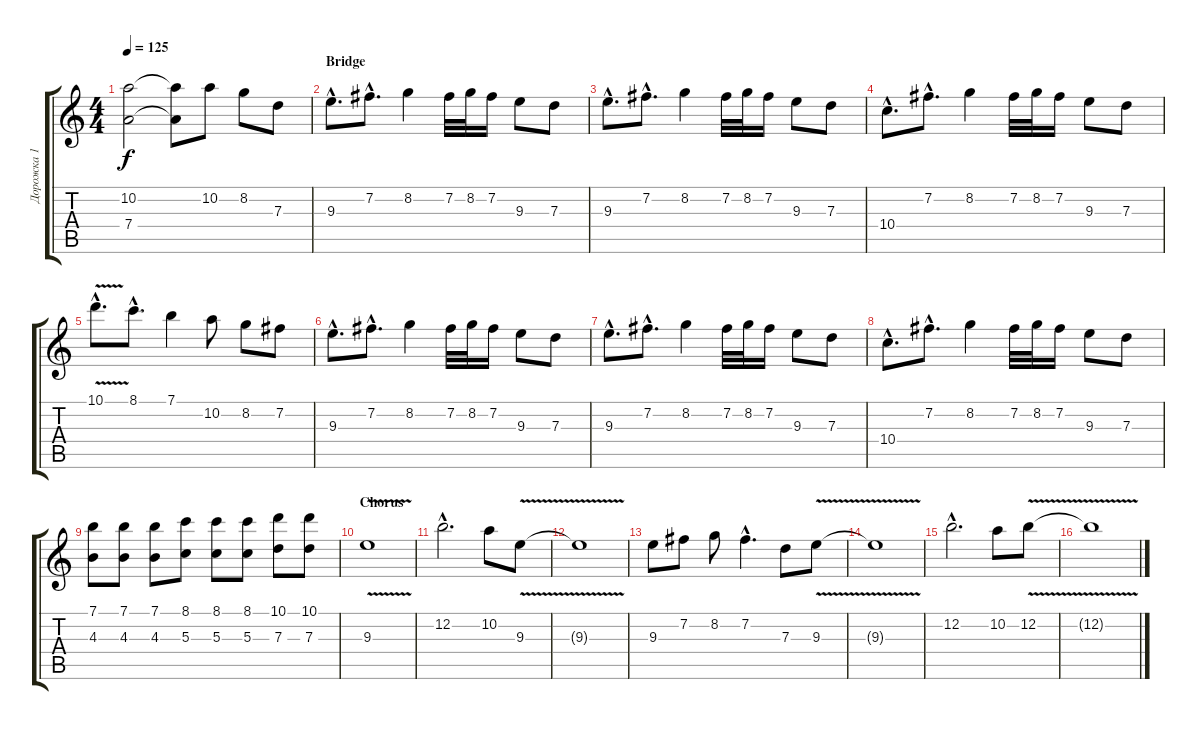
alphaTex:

\track ("Дорожка 1" "Дорожка 1") {instrument distortionguitar}
\staff {score tabs}
\tuning (E4 B3 G3 D3 A2 E2) {hide}
\ts (4 4)
\tempo 125
\clef g2
\ks c
(10.2 7.4).2{dy f} (10.2{t} 7.4{t}).8 10.2.8 8.2.8 7.3.8 |
\section ("" "Bridge")
9.3{hac}.8{d} 7.2{hac}.8{d} 8.2.4 7.2.32 8.2.32 7.2.16 9.3.8 7.3.8 |
9.3{hac}.8{d} 7.2{hac}.8{d} 8.2.4 7.2.32 8.2.32 7.2.16 9.3.8 7.3.8 |
10.4{hac}.8{d} 7.2{hac}.8{d} 8.2.4 7.2.32 8.2.32 7.2.16 9.3.8 7.3.8 |
10.1{v hac}.8{d} 8.1{hac}.8{d} 7.1.4 10.2.8 8.2.8 7.2.8 |
9.3{hac}.8{d} 7.2{hac}.8{d} 8.2.4 7.2.32 8.2.32 7.2.16 9.3.8 7.3.8 |
9.3{hac}.8{d} 7.2{hac}.8{d} 8.2.4 7.2.32 8.2.32 7.2.16 9.3.8 7.3.8 |
10.4{hac}.8{d} 7.2{hac}.8{d} 8.2.4 7.2.32 8.2.32 7.2.16 9.3.8 7.3.8 |
(7.1 4.3).8 (7.1 4.3).8 (7.1 4.3).8 (8.1 5.3).8 (8.1 5.3).8 (8.1 5.3).8 (10.1 7.3).8 (10.1 7.3).8 |
\section ("" "Chorus")
9.3{v}.1 |
12.2{hac}.2{d} 10.2.8 9.3{v}.8 |
9.3{t}.1 |
9.3.8 7.2.8 8.2.8 7.2{hac}.4{d} 7.3.8 9.3{v}.8 |
9.3{t}.1 |
12.2{hac}.2{d} 10.2.8 12.2{v}.8 |
12.2{t}.1
